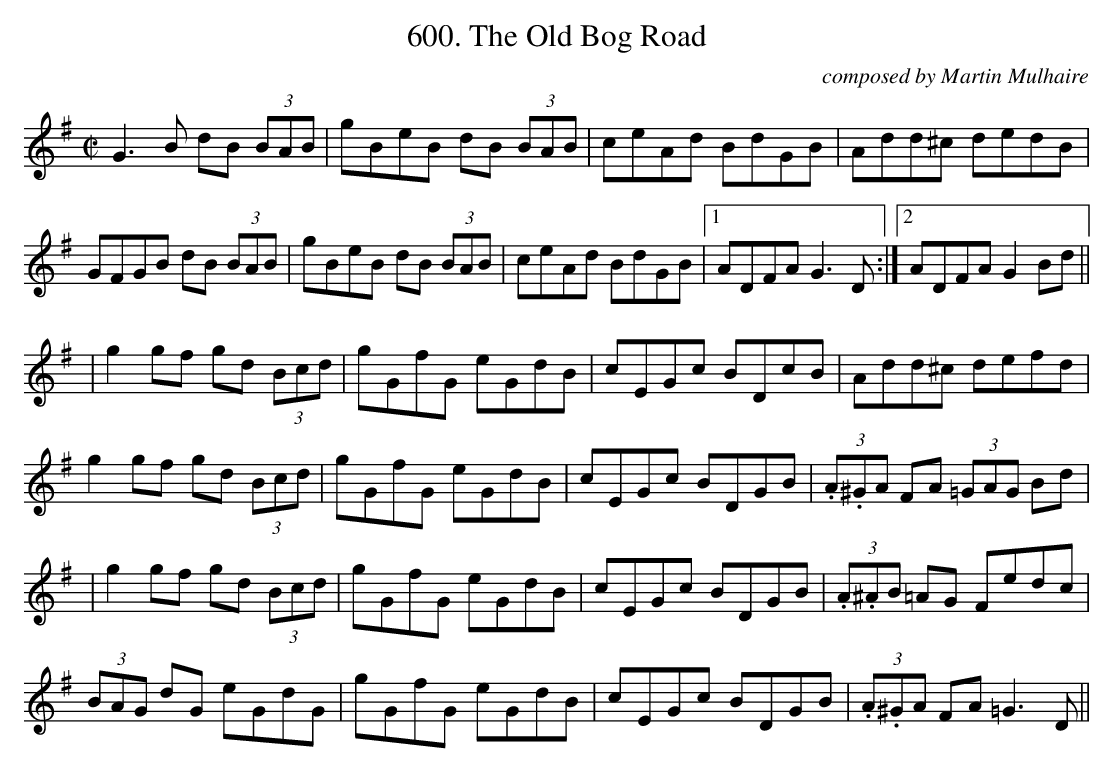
X:1
T:600. The Old Bog Road
C:composed by Martin Mulhaire
M:C|
L:1/8
K:G
G3B dB (3BAB|gBeB dB (3BAB|ceAd BdGB|Add^c dedB|
GFGB dB (3BAB|gBeB dB (3BAB|ceAd BdGB|1 ADFA G3D:|2 ADFA G2Bd||
|g2gf gd (3Bcd|gGfG eGdB|cEGc BDcB|Add^c defd|
g2gf gd (3Bcd|gGfG eGdB|cEGc BDGB|(3.A.^GA FA (3=GAG Bd|
|g2gf gd (3Bcd|gGfG eGdB|cEGc BDGB|(3.A.^AB =AG Fedc|
(3BAG dG eGdG|gGfG eGdB|cEGc BDGB|(3.A.^GA FA =G3D||
